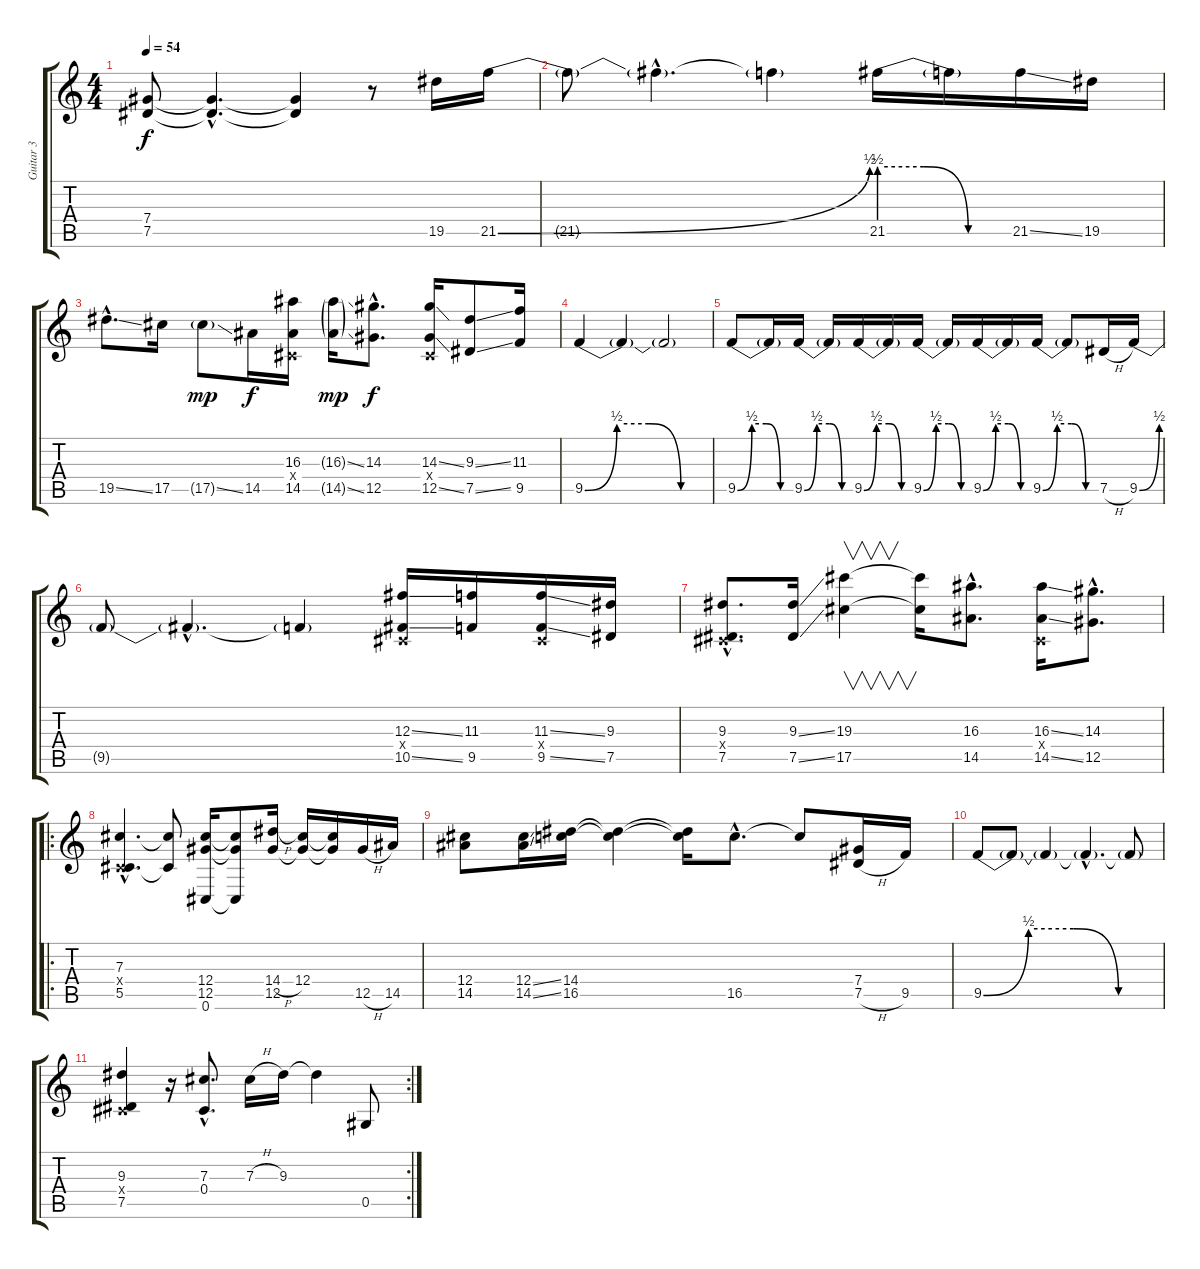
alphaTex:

\track ("Guitar 3" "Guitar 3") {instrument distortionguitar}
\staff {score tabs}
\tuning (Eb4 Bb3 Gb3 Db3 Ab2 Db2) {hide}
\ts (4 4)
\tempo 54
\clef g2
\ks c
(7.4 7.5).8{dy f} (7.4{hac t} 7.5{hac t}).4{d} (7.4{t} 7.5{t}).4 r.8 19.5.16 21.5{be (bend 0 0 60 2)}.16 |
21.5{t}.8 21.5{hac t}.4{d} 21.5{t}.4 21.5{be (custom 0 2 20 2 40 0 60 0)}.16 21.5{t}.16 21.5{ss}.16 19.5.16 |
19.5{ss hac}.8{d} 17.5.16 17.5{ss g}.8{dy mp} 14.5.16{dy f} (16.3 0.4{x} 14.5).16 (16.3{ss g} 14.5{ss g}).16{dy mp} (14.3{hac} 12.5{hac}).8{d dy f} (14.3{ss} 0.4{x} 12.5{ss}).16 (9.3{ss} 7.5{ss}).8 (11.3 9.5).16 |
9.5{be (custom 0 0 15 2 30 2 45 0 60 0)}.4 9.5{t}.4 9.5{t}.2 |
9.5{be (custom 0 0 15 2 30 2 45 0 60 0)}.8 9.5{t}.16 9.5{be (custom 0 0 15 2 30 2 45 0 60 0)}.16 9.5{t}.16 9.5{be (custom 0 0 15 2 30 2 45 0 60 0)}.16 9.5{t}.16 9.5{be (custom 0 0 15 2 30 2 45 0 60 0)}.16 9.5{t}.16 9.5{be (custom 0 0 15 2 30 2 45 0 60 0)}.16 9.5{t}.16 9.5{be (custom 0 0 15 2 30 2 45 0 60 0)}.16 9.5{t}.8 7.5{h}.16 9.5{be (bend 0 0 60 2)}.16 |
9.5{t}.8 9.5{hac t}.4{d} 9.5{t}.4 (12.3{ss} 0.4{x} 10.5{ss}).16 (11.3 9.5).16 (11.3{ss} 0.4{x} 9.5{ss}).16 (9.3 7.5).16 |
(9.3{hac} 0.4{hac x} 7.5{hac}).8{d} (9.3{ss} 7.5{ss}).16 (19.3 17.5).4{v} (19.3{t} 17.5{t}).16 (16.3{hac} 14.5{hac}).8{d} (16.3{ss} 0.4{x} 14.5{ss}).16 (14.3{hac} 12.5{hac}).8{d} |
\ro
(7.3{hac} 0.4{hac x} 5.5{hac}).4{d} (7.3{t} 5.5{t}).8 (12.4 12.5 0.6).16 (12.4{t} 12.5{t} 0.6{t}).8 (14.4{h} 12.5).16 (12.4 12.5{t}).16 (12.4{t} 12.5{t}).16 12.5{h}.16 14.5.16 |
(12.4 14.5).8 (12.4{ss} 14.5{ss}).16 (14.4 16.5).16 (14.4{t} 16.5{t}).4 (14.4{t} 16.5{t}).16 16.5{hac}.8{d} 16.5{t}.8 (7.4 7.5{h}).16 9.5.16 |
9.5{be (custom 0 0 15 2 30 2 45 0 60 0)}.8 9.5{t}.8 9.5{t}.4 9.5{hac t}.4{d} 9.5{t}.8 |
\rc 2
(9.3 0.4{x} 7.5).4 r.16 (7.3{hac} 0.4{hac}).8{d} 7.3{h}.16 9.3.16 9.3{t}.4 0.5.8
